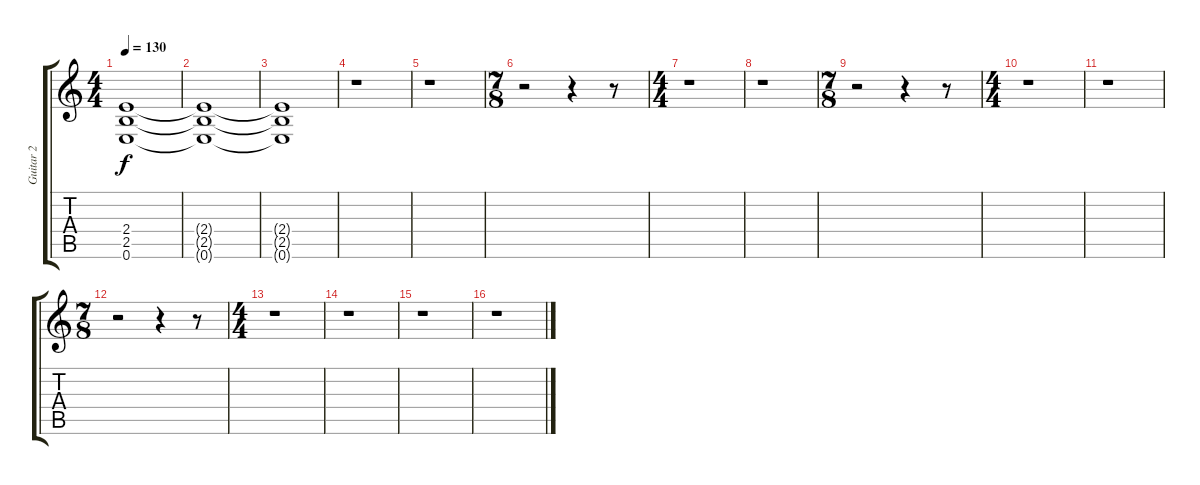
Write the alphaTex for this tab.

\track ("Guitar 2" "Guitar 2") {instrument overdrivenguitar}
\staff {score tabs}
\tuning (E4 B3 G3 D3 A2 E2) {hide}
\ts (4 4)
\tempo 130
\clef g2
\ks c
(2.4{t} 2.5{t} 0.6{t}).1{dy f} |
(2.4{t} 2.5{t} 0.6{t}).1 |
(2.4{t} 2.5{t} 0.6{t}).1 |
r.1 |
r.1 |
\ts (7 8)
r.2 r.4 r.8 |
\ts (4 4)
r.1 |
r.1 |
\ts (7 8)
r.2 r.4 r.8 |
\ts (4 4)
r.1 |
r.1 |
\ts (7 8)
r.2 r.4 r.8 |
\ts (4 4)
r.1 |
r.1 |
r.1 |
r.1
